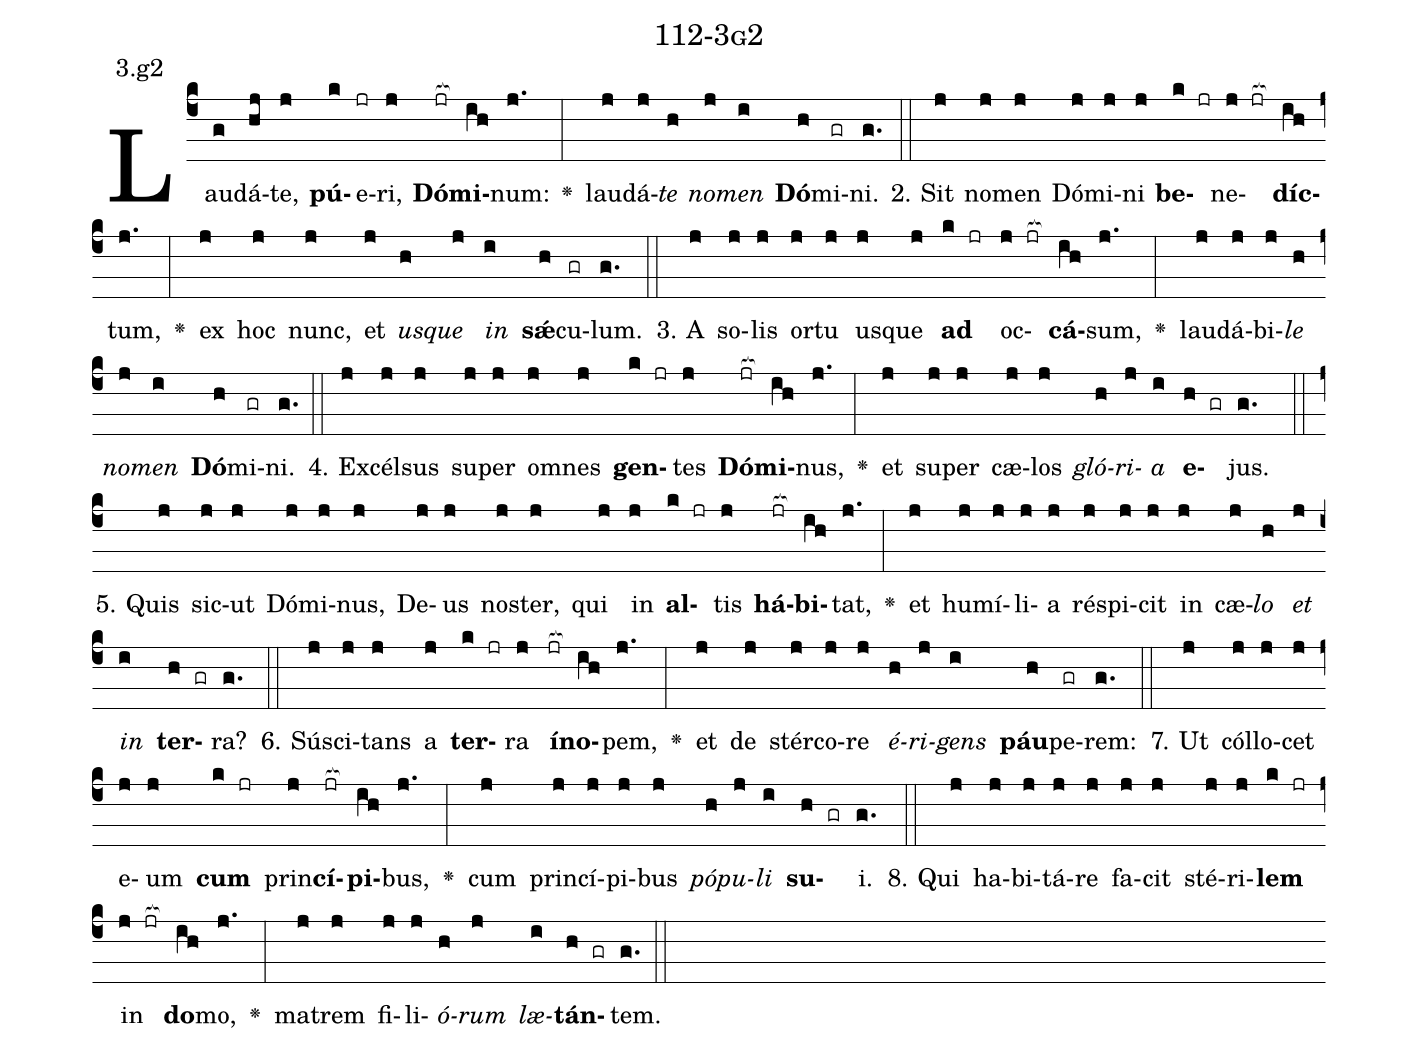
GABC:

name: 112-3g2;
annotation: 3.g2;
%%
(c4)Lau(g)dá(hj)te,(j) <b>pú</b>(k)e(jr)ri,(j) <b>Dó</b>(jr[ocb:1{])<b>mi</b>(ih[ocb:0}])num:(j.) <v>\greheightstar</v>(:) lau(j)dá(j)<i>te</i>(h) <i>no</i>(j)<i>men</i>(i) <b>Dó</b>(h)mi(gr)ni.(g.) (::)
2. Sit(j) no(j)men(j) Dó(j)mi(j)ni(j) <b>be</b>(k jr)ne(j jr[ocb:1{])<b>díc</b>(ih[ocb:0}])tum,(j.) <v>\greheightstar</v>(:) ex(j) hoc(j) nunc,(j) et(j) <i>us</i>(h)<i>que</i>(j) <i>in</i>(i) <b>sǽ</b>(h)cu(gr)lum.(g.) (::)
3. A(j) so(j)lis(j) or(j)tu(j) us(j)que(j) <b>ad</b>(k jr) oc(j jr[ocb:1{])<b>cá</b>(ih[ocb:0}])sum,(j.) <v>\greheightstar</v>(:) lau(j)dá(j)bi(j)<i>le</i>(h) <i>no</i>(j)<i>men</i>(i) <b>Dó</b>(h)mi(gr)ni.(g.) (::)
4. Ex(j)cél(j)sus(j) su(j)per(j) om(j)nes(j) <b>gen</b>(k jr)tes(j) <b>Dó</b>(jr[ocb:1{])<b>mi</b>(ih[ocb:0}])nus,(j.) <v>\greheightstar</v>(:) et(j) su(j)per(j) cæ(j)los(j) <i>gló</i>(h)<i>ri</i>(j)<i>a</i>(i) <b>e</b>(h gr)jus.(g.) (::)
5. Quis(j) sic(j)ut(j) Dó(j)mi(j)nus,(j) De(j)us(j) nos(j)ter,(j) qui(j) in(j) <b>al</b>(k jr)tis(j) <b>há</b>(jr[ocb:1{])<b>bi</b>(ih[ocb:0}])tat,(j.) <v>\greheightstar</v>(:) et(j) hu(j)mí(j)li(j)a(j) ré(j)spi(j)cit(j) in(j) cæ(j)<i>lo</i>(h) <i>et</i>(j) <i>in</i>(i) <b>ter</b>(h gr)ra?(g.) (::)
6. Sú(j)sci(j)tans(j) a(j) <b>ter</b>(k jr)ra(j) <b>ín</b>(jr[ocb:1{])<b>o</b>(ih[ocb:0}])pem,(j.) <v>\greheightstar</v>(:) et(j) de(j) stér(j)co(j)re(j) <i>é</i>(h)<i>ri</i>(j)<i>gens</i>(i) <b>páu</b>(h)pe(gr)rem:(g.) (::)
7. Ut(j) cól(j)lo(j)cet(j) e(j)um(j) <b>cum</b>(k jr) prin(j)<b>cí</b>(jr[ocb:1{])<b>pi</b>(ih[ocb:0}])bus,(j.) <v>\greheightstar</v>(:) cum(j) prin(j)cí(j)pi(j)bus(j) <i>pó</i>(h)<i>pu</i>(j)<i>li</i>(i) <b>su</b>(h gr)i.(g.) (::)
8. Qui(j) ha(j)bi(j)tá(j)re(j) fa(j)cit(j) sté(j)ri(j)<b>lem</b>(k jr) in(j jr[ocb:1{]) <b>do</b>(ih[ocb:0}])mo,(j.) <v>\greheightstar</v>(:) ma(j)trem(j) fi(j)li(j)<i>ó</i>(h)<i>rum</i>(j) <i>læ</i>(i)<b>tán</b>(h gr)tem.(g.) (::)
